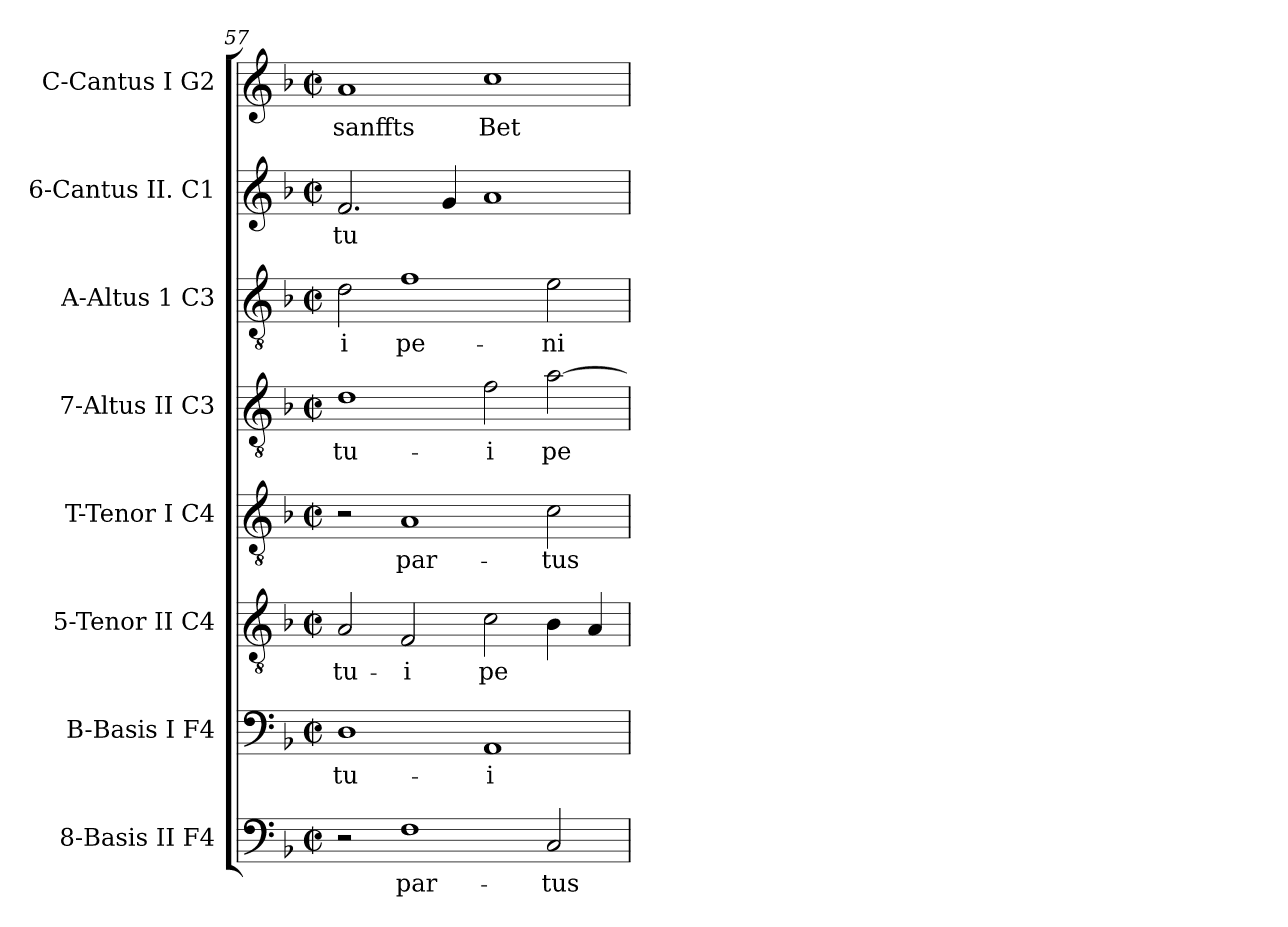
**kern	**text	**kern	**text	**kern	**text	**kern	**text	**kern	**text	**kern	**text	**kern	**text	**kern	**text
*part8	*part8	*part7	*part7	*part6	*part6	*part5	*part5	*part4	*part4	*part3	*part3	*part2	*part2	*part1	*part1
*staff8	*staff8	*staff7	*staff7	*staff6	*staff6	*staff5	*staff5	*staff4	*staff4	*staff3	*staff3	*staff2	*staff2	*staff1	*staff1
*I"8-Basis II  F4	*	*I"B-Basis I  F4	*	*I"5-Tenor II  C4	*	*I"T-Tenor I  C4	*	*I"7-Altus II  C3	*	*I"A-Altus 1  C3	*	*I"6-Cantus II.  C1	*	*I"C-Cantus I  G2	*
*	*	*I'B	*	*	*	*I'T	*	*	*	*I'A	*	*	*	*I'C	*
*clefF4	*	*clefF4	*	*clefGv2	*	*clefGv2	*	*clefGv2	*	*clefGv2	*	*clefG2	*	*clefG2	*
*k[b-]	*	*k[b-]	*	*k[b-]	*	*k[b-]	*	*k[b-]	*	*k[b-]	*	*k[b-]	*	*k[b-]	*
*F:	*	*F:	*	*F:	*	*F:	*	*F:	*	*F:	*	*F:	*	*F:	*
*M2/2	*	*M2/2	*	*M2/2	*	*M2/2	*	*M2/2	*	*M2/2	*	*M2/2	*	*M2/2	*
*met(c|)	*	*met(c|)	*	*met(c|)	*	*met(c|)	*	*met(c|)	*	*met(c|)	*	*met(c|)	*	*met(c|)	*
=57	=57	=57	=57	=57	=57	=57	=57	=57	=57	=57	=57	=57	=57	=57	=57
!	!	!	!LO:LY:b:cj	!	!LO:LY:b:cj	!	!	!	!LO:LY:b:cj	!	!LO:LY:b:cj	!	!LO:LY:b:cj	!	!LO:LY:b:cj
2r	.	1D	tu-	2A/	tu-	2r	.	1d	tu-	2d\	-i	2.f/	tu-	1a	sanffts
!	!LO:LY:b:cj	!	!	!	!LO:LY:b:cj	!	!LO:LY:b:cj	!	!	!	!LO:LY:b:cj	!	!	!	!
1F	par-	.	.	2F/	-i	1A	par-	.	.	1f	pe-	.	.	.	.
!	!	!	!	!	!	!	!	!	!	!	!	!	!LO:LY:b:cj	!	!
.	.	.	.	.	.	.	.	.	.	.	.	4g/	--	.	.
!	!	!	!LO:LY:b:cj	!	!LO:LY:b:cj	!	!	!	!LO:LY:b:cj	!	!	!	!LO:LY:b:cj	!	!LO:LY:b:cj
.	.	1AA	-i	2c\	pe-	.	.	2f\	-i	.	.	1a	--	1cc	Bet-
!	!LO:LY:b:cj	!	!	!	!LO:LY:b:cj	!	!LO:LY:b:cj	!	!LO:LY:b:cj	!	!LO:LY:b:cj	!	!	!	!
2C/	-tus	.	.	4B-\	--	2c\	-tus	[>2a\	pe-	2e\	-ni-	.	.	.	.
!	!	!	!	!	!LO:LY:b:cj	!	!	!	!	!	!	!	!	!	!
.	.	.	.	4A/	--	.	.	.	.	.	.	.	.	.	.
=	=	=	=	=	=	=	=	=	=	=	=	=	=	=	=
*-	*-	*-	*-	*-	*-	*-	*-	*-	*-	*-	*-	*-	*-	*-	*-
